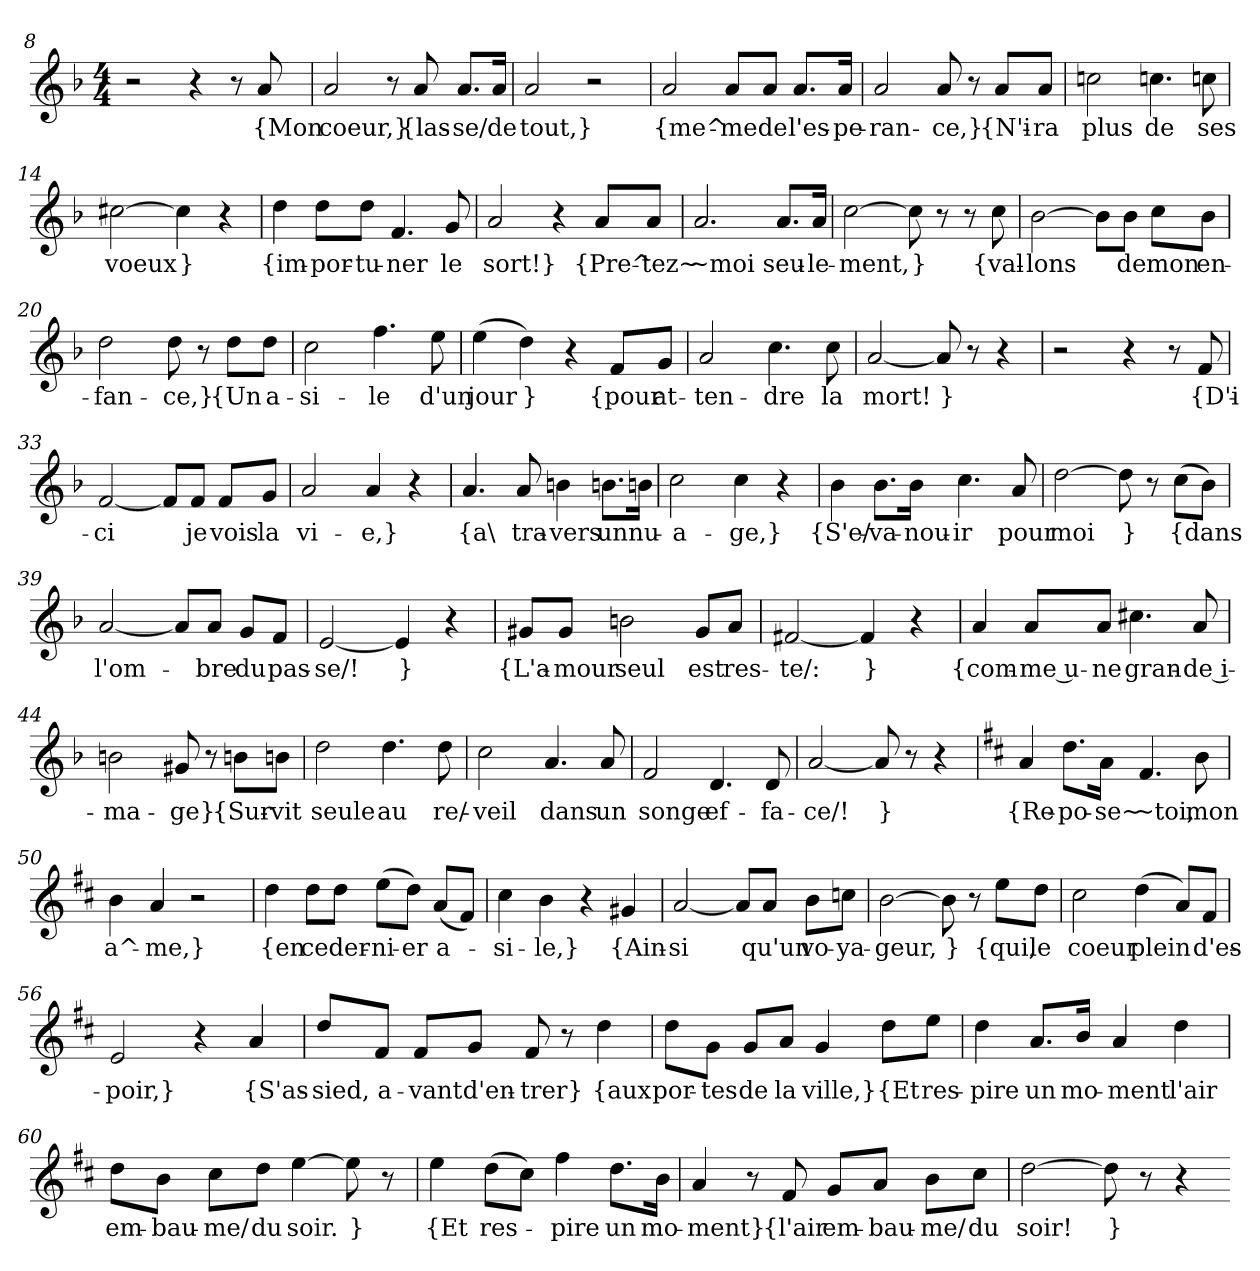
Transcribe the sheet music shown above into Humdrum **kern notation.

**kern	**text
*part1	*part1
*staff1	*staff1
*clefG2	*
*k[b-]	*
*M4/4	*
=8	=8
2r	.
4r	.
8r	.
8a	{Mon
=9	=9
2a	coeur,}
8r	.
8a	{las-
8.a/L	-se/
16a/Jk	de
=10	=10
2a	tout,}
2r	.
=11	=11
2a	{me^-
8a/L	-me
8a/J	de
8.a/L	l'es-
16a/Jk	-pe-
=12	=12
2a	-ran-
8a	-ce,}
8r	.
8a/L	{N'i-
8a/J	-ra
=13	=13
2ccn	plus
4.ccn	de
8ccn	ses
=14	=14
[2cc#X	voeux
4cc#]	}
4r	.
=15	=15
4dd	{im-
8dd\L	-por-
8dd\J	-tu-
4.f	-ner
8g	le
=16	=16
2a	sort!}
4r	.
8a/L	{Pre^-
8a/J	-tez~
=17	=17
2.a	~moi
8.a/L	seu-
16a/Jk	-le-
=18	=18
[2cc	-ment,
8cc]	}
8r	.
8r	.
8cc	{val-
=19	=19
[2b-	-lons
8b-\L]	.
8b-\J	de
8cc\L	mon
8b-\J	en-
=20	=20
2dd	-fan-
8dd	-ce,}
8r	.
8dd\L	{Un
8dd\J	a-
=21	=21
2cc	-si-
4.ff	-le
8ee	d'un
=22	=22
(4ee	jour
4dd)	}
4r	.
8f/L	{pour
8g/J	at-
=23	=23
2a	-ten-
4.cc	-dre
8cc	la
=24	=24
[2a	mort!
8a]	}
8r	.
4r	.
=32	=32
2r	.
4r	.
8r	.
8f	{D'i-
=33	=33
[2f	-ci
8f/L]	.
8f/J	je
8f/L	vois
8g/J	la
=34	=34
2a	vi-
4a	-e,}
4r	.
=35	=35
4.a	{a\
8a	tra-
4bn	-vers
8.bn\L	un
16bn\Jk	nu-
=36	=36
2cc	-a-
4cc	-ge,}
4r	.
=37	=37
4b-	{S'e/-
8.b-\L	-va-
16b-\Jk	-nou-
4.cc	-ir
8a	pour
=38	=38
[2dd	moi
8dd]	}
8r	.
(8cc\L	{dans
8b-\J)	.
=39	=39
[2a	l'om-
8a/L]	.
8a/J	-bre
8g/L	du
8f/J	pas-
=40	=40
[2e	-se/!
4e]	}
4r	.
=41	=41
8g#X/L	{L'a-
8g#/J	-mour
2bn	seul
8g#/L	est
8a/J	res-
=42	=42
[2f#X	-te/:
4f#]	}
4r	.
=43	=43
4a	{com-
8a/L	-me u-
8a/J	-ne
4.cc#X	gran-
8a	-de i-
=44	=44
2bn	-ma-
8g#X	-ge}
8r	.
8bn\L	{Sur-
8bn\J	-vit
=45	=45
2dd	seule
4.dd	au
8dd	re/-
=46	=46
2cc	-veil
4.a	dans
8a	un
=47	=47
2f	songe
4.d	ef-
8d	-fa-
=48	=48
[2a	-ce/!
8a]	}
8r	.
4r	.
=49	=49
*k[f#c#]	*
4a	{Re-
8.dd\L	-po-
16a\Jk	-se~
4.f#	~toi,
8b	mon
=50	=50
4b	a^-
4a	-me,}
2r	.
=51	=51
4dd	{en
8dd\L	ce
8dd\J	der-
(8ee\L	-ni-
8dd\J)	-er
(8a/L	a-
8f#/J)	.
=52	=52
4cc#	-si-
4b	-le,}
4r	.
4g#X	{Ain-
=53	=53
[2a	-si
8a/L]	.
8a/J	qu'un
8b\L	vo-
8ccn\J	-ya-
=54	=54
[2b	-geur,
8b]	}
8r	.
8ee\L	{qui,
8dd\J	le
=55	=55
2cc#	coeur
(4dd	plein
8a/L)	.
8f#/J	d'es-
=56	=56
2e	-poir,}
4r	.
4a	{S'as-
=57	=57
8dd/L	-sied,
8f#/J	a-
8f#/L	-vant
8g/J	d'en-
8f#	-trer}
8r	.
4dd	{aux
=58	=58
8dd\L	por-
8g\J	-tes
8g/L	de
8a/J	la
4g	ville,}
8dd\L	{Et
8ee\J	res-
=59	=59
4dd	-pire
8.a/L	un
16b/Jk	mo-
4a	-ment
4dd	l'air
=60	=60
8dd\L	em-
8b\J	-bau-
8cc#\L	-me/
8dd\J	du
[4ee	soir.
8ee]	}
8r	.
=61	=61
4ee	{Et
(8dd\L	res-
8cc#\J)	.
4ff#	-pire
8.dd\L	un
16b\Jk	mo-
=62	=62
4a	-ment}
8r	.
8f#	{l'air
8g/L	em-
8a/J	-bau-
8b\L	-me/
8cc#\J	du
=63	=63
[2dd	soir!
8dd]	}
8r	.
4r	.
=-	=-
*-	*-
